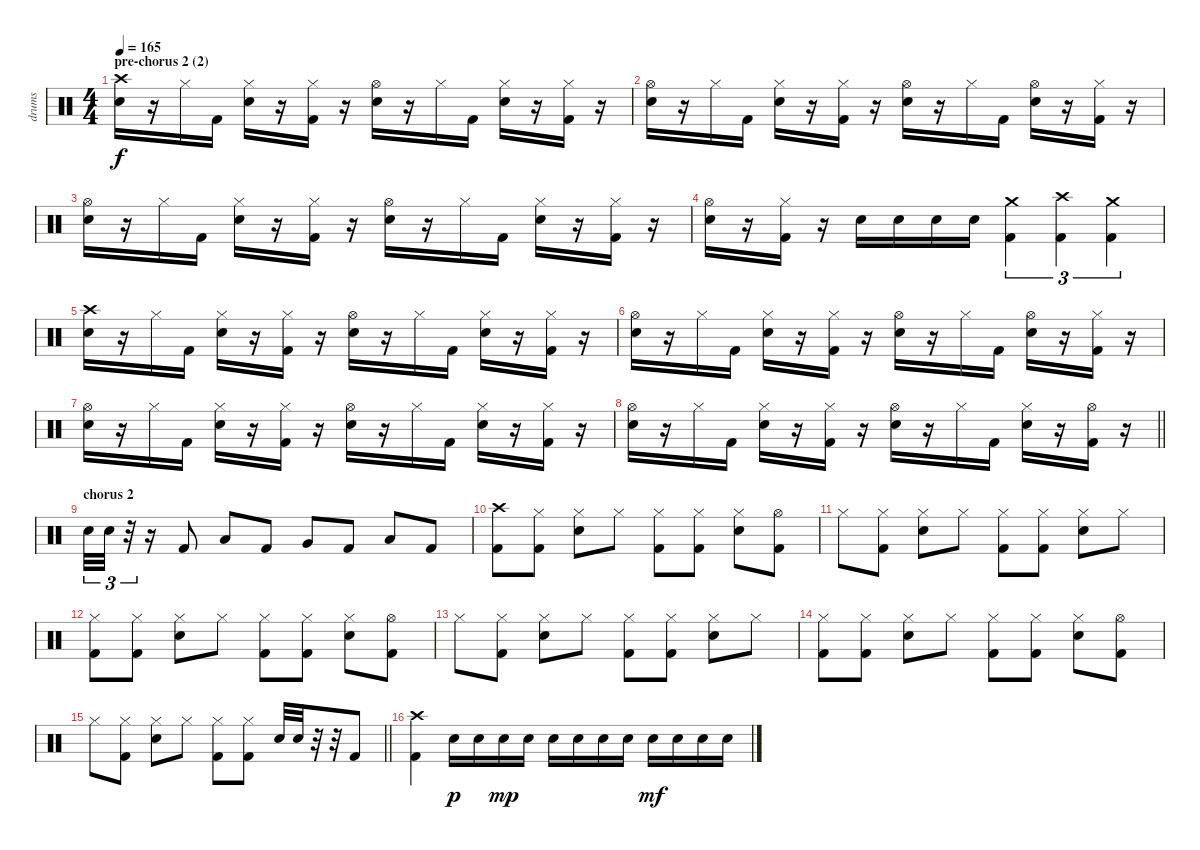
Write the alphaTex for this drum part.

\track ("drums" "drums") {instrument percussion}
\staff {score}
\articulation defaults
\ts (4 4)
\section ("" "pre-chorus 2 (2)")
\tempo 165
\clef neutral
\ks c
("Crash high (hit)" "Snare (hit) 2").16{dy f} r.16 "Hi-Hat (closed)".16 "Kick (hit) 2".16 ("Hi-Hat (closed)" "Snare (hit) 2").16 r.16 ("Hi-Hat (closed)" "Kick (hit) 2").16 r.16 ("Hi-Hat (open)" "Snare (hit) 2").16 r.16 "Hi-Hat (closed)".16 "Kick (hit) 2".16 ("Hi-Hat (closed)" "Snare (hit) 2").16 r.16 ("Hi-Hat (closed)" "Kick (hit) 2").16 r.16 |
("Hi-Hat (open)" "Snare (hit) 2").16 r.16 "Hi-Hat (closed)".16 "Kick (hit) 2".16 ("Hi-Hat (closed)" "Snare (hit) 2").16 r.16 ("Hi-Hat (closed)" "Kick (hit) 2").16 r.16 ("Hi-Hat (open)" "Snare (hit) 2").16 r.16 "Hi-Hat (closed)".16 "Kick (hit) 2".16 ("Hi-Hat (open)" "Snare (hit) 2").16 r.16 ("Hi-Hat (closed)" "Kick (hit) 2").16 r.16 |
("Hi-Hat (open)" "Snare (hit) 2").16 r.16 "Hi-Hat (closed)".16 "Kick (hit) 2".16 ("Hi-Hat (closed)" "Snare (hit) 2").16 r.16 ("Hi-Hat (closed)" "Kick (hit) 2").16 r.16 ("Hi-Hat (open)" "Snare (hit) 2").16 r.16 "Hi-Hat (closed)".16 "Kick (hit) 2".16 ("Hi-Hat (closed)" "Snare (hit) 2").16 r.16 ("Hi-Hat (closed)" "Kick (hit) 2").16 r.16 |
("Hi-Hat (open)" "Snare (hit) 2").16 r.16 ("Hi-Hat (closed)" "Kick (hit) 2").16 r.16 "Snare (hit) 2".16 "Snare (hit) 2".16 "Snare (hit) 2".16 "Snare (hit) 2".16 ("Crash medium (hit)" "Kick (hit) 2").4{tu (3 2)} ("Crash high (hit)" "Kick (hit) 2").4{tu (3 2)} ("Crash medium (hit)" "Kick (hit) 2").4{tu (3 2)} |
("Crash high (hit)" "Snare (hit) 2").16 r.16 "Hi-Hat (closed)".16 "Kick (hit) 2".16 ("Hi-Hat (closed)" "Snare (hit) 2").16 r.16 ("Hi-Hat (closed)" "Kick (hit) 2").16 r.16 ("Hi-Hat (open)" "Snare (hit) 2").16 r.16 "Hi-Hat (closed)".16 "Kick (hit) 2".16 ("Hi-Hat (closed)" "Snare (hit) 2").16 r.16 ("Hi-Hat (closed)" "Kick (hit) 2").16 r.16 |
("Hi-Hat (open)" "Snare (hit) 2").16 r.16 "Hi-Hat (closed)".16 "Kick (hit) 2".16 ("Hi-Hat (closed)" "Snare (hit) 2").16 r.16 ("Hi-Hat (closed)" "Kick (hit) 2").16 r.16 ("Hi-Hat (open)" "Snare (hit) 2").16 r.16 "Hi-Hat (closed)".16 "Kick (hit) 2".16 ("Hi-Hat (open)" "Snare (hit) 2").16 r.16 ("Hi-Hat (closed)" "Kick (hit) 2").16 r.16 |
("Hi-Hat (open)" "Snare (hit) 2").16 r.16 "Hi-Hat (closed)".16 "Kick (hit) 2".16 ("Hi-Hat (closed)" "Snare (hit) 2").16 r.16 ("Hi-Hat (closed)" "Kick (hit) 2").16 r.16 ("Hi-Hat (open)" "Snare (hit) 2").16 r.16 "Hi-Hat (closed)".16 "Kick (hit) 2".16 ("Hi-Hat (closed)" "Snare (hit) 2").16 r.16 ("Hi-Hat (closed)" "Kick (hit) 2").16 r.16 |
\barLineRight lightlight
("Hi-Hat (open)" "Snare (hit) 2").16 r.16 "Hi-Hat (closed)".16 "Kick (hit) 2".16 ("Hi-Hat (closed)" "Snare (hit) 2").16 r.16 ("Hi-Hat (closed)" "Kick (hit) 2").16 r.16 ("Hi-Hat (open)" "Snare (hit) 2").16 r.16 "Hi-Hat (closed)".16 "Kick (hit) 2".16 ("Hi-Hat (closed)" "Snare (hit) 2").16 r.16 ("Hi-Hat (open)" "Kick (hit) 2").16 r.16 |
\section ("" "chorus 2")
"Snare (hit) 2".32{tu (3 2)} "Snare (hit) 2".32{tu (3 2)} r.32{tu (3 2)} r.16 "Kick (hit) 2".8 "Low Tom (hit)".8 "Kick (hit) 2".8 "Very Low Tom (hit)".8 "Kick (hit) 2".8 "Low Floor Tom (hit)".8 "Kick (hit) 2".8 |
("Crash high (hit)" "Kick (hit) 2").8 ("Hi-Hat (closed)" "Kick (hit) 2").8 ("Hi-Hat (closed)" "Snare (hit) 2").8 "Hi-Hat (closed)".8 ("Hi-Hat (closed)" "Kick (hit) 2").8 ("Hi-Hat (closed)" "Kick (hit) 2").8 ("Hi-Hat (closed)" "Snare (hit) 2").8 ("Hi-Hat (open)" "Kick (hit) 2").8 |
"Hi-Hat (closed)".8 ("Hi-Hat (closed)" "Kick (hit) 2").8 ("Hi-Hat (closed)" "Snare (hit) 2").8 "Hi-Hat (closed)".8 ("Hi-Hat (closed)" "Kick (hit) 2").8 ("Hi-Hat (closed)" "Kick (hit) 2").8 ("Hi-Hat (closed)" "Snare (hit) 2").8 "Hi-Hat (closed)".8 |
("Hi-Hat (closed)" "Kick (hit) 2").8 ("Hi-Hat (closed)" "Kick (hit) 2").8 ("Hi-Hat (closed)" "Snare (hit) 2").8 "Hi-Hat (closed)".8 ("Hi-Hat (closed)" "Kick (hit) 2").8 ("Hi-Hat (closed)" "Kick (hit) 2").8 ("Hi-Hat (closed)" "Snare (hit) 2").8 ("Hi-Hat (open)" "Kick (hit) 2").8 |
"Hi-Hat (closed)".8 ("Hi-Hat (closed)" "Kick (hit) 2").8 ("Hi-Hat (closed)" "Snare (hit) 2").8 "Hi-Hat (closed)".8 ("Hi-Hat (closed)" "Kick (hit) 2").8 ("Hi-Hat (closed)" "Kick (hit) 2").8 ("Hi-Hat (closed)" "Snare (hit) 2").8 "Hi-Hat (closed)".8 |
("Hi-Hat (closed)" "Kick (hit) 2").8 ("Hi-Hat (closed)" "Kick (hit) 2").8 ("Hi-Hat (closed)" "Snare (hit) 2").8 "Hi-Hat (closed)".8 ("Hi-Hat (closed)" "Kick (hit) 2").8 ("Hi-Hat (closed)" "Kick (hit) 2").8 ("Hi-Hat (closed)" "Snare (hit) 2").8 ("Hi-Hat (open)" "Kick (hit) 2").8 |
\barLineRight lightlight "Hi-Hat (closed)".8
("Hi-Hat (closed)" "Kick (hit) 2").8 ("Hi-Hat (closed)" "Snare (hit) 2").8 "Hi-Hat (closed)".8 ("Hi-Hat (closed)" "Kick (hit) 2").8 ("Hi-Hat (closed)" "Kick (hit) 2").8 "Snare (hit) 2".32 "Snare (hit) 2".32 r.32 r.32 "Kick (hit) 2".8 |
("Crash high (hit)" "Kick (hit) 2").4 "Snare (hit) 2".16{dy p} "Snare (hit) 2".16 "Snare (hit) 2".16{dy mp} "Snare (hit) 2".16 "Snare (hit) 2".16 "Snare (hit) 2".16 "Snare (hit) 2".16 "Snare (hit) 2".16 "Snare (hit) 2".16{dy mf} "Snare (hit) 2".16 "Snare (hit) 2".16 "Snare (hit) 2".16
